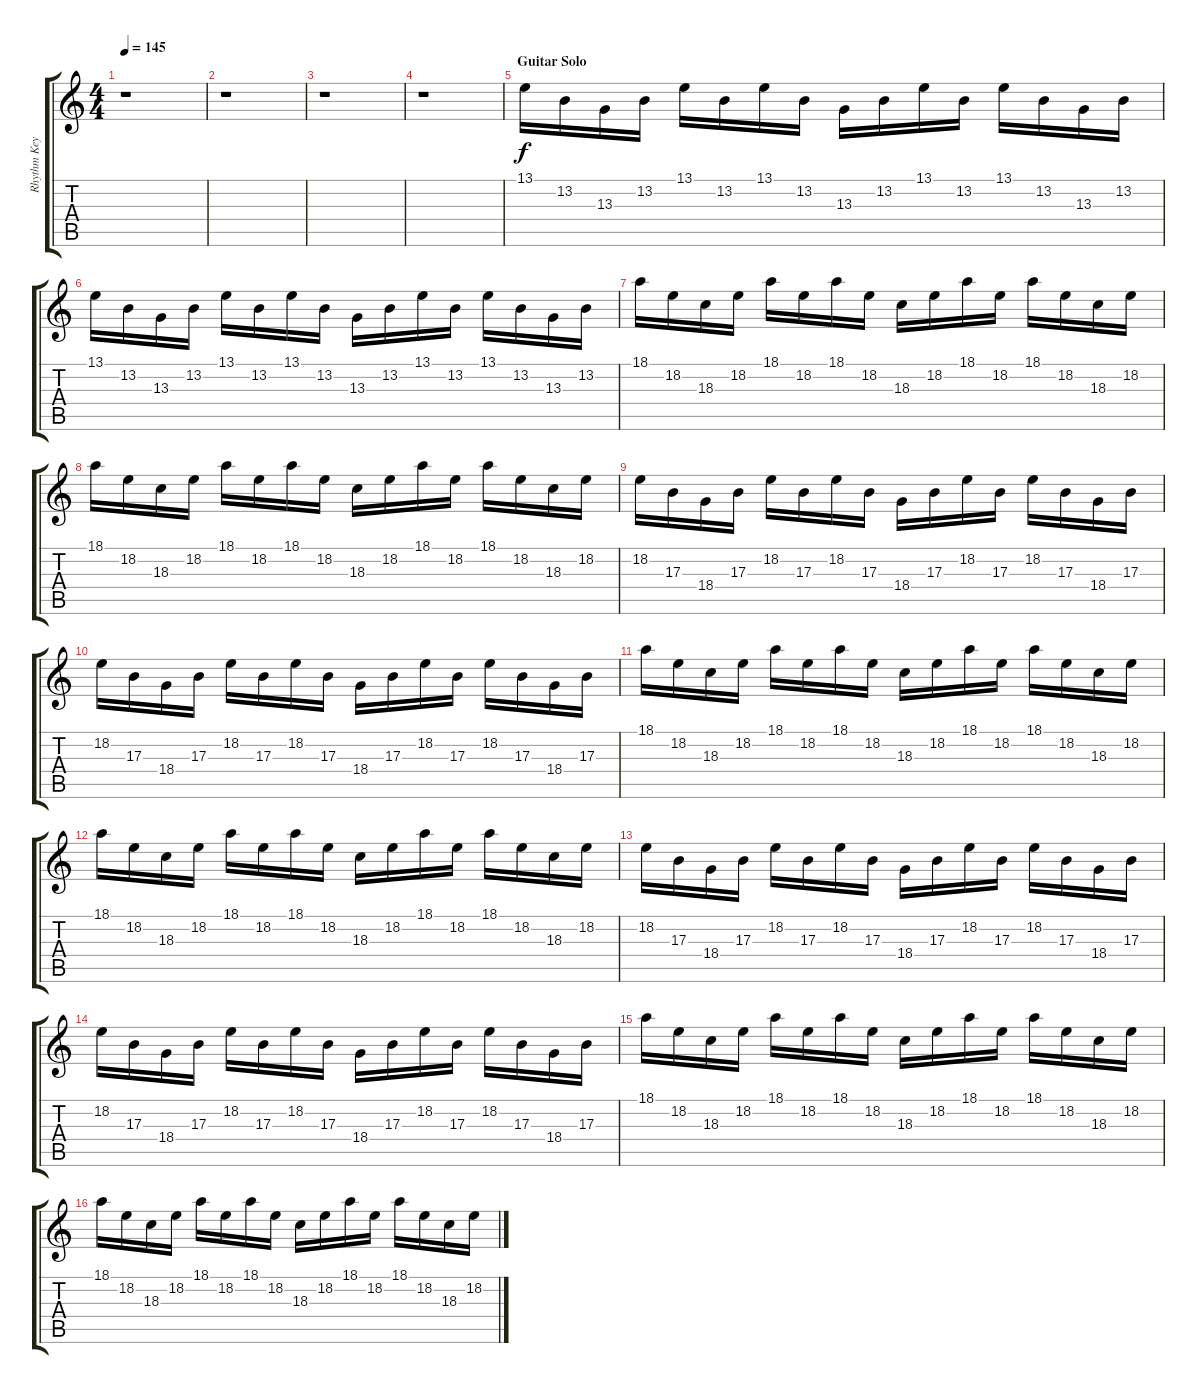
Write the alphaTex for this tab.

\track ("Rhythm Keyboard" "Rhythm Key") {instrument pad1newage}
\staff {score tabs}
\tuning (Eb4 Bb3 Gb3 Db3 Ab2 Eb2) {hide}
\ts (4 4)
\tempo 145
\clef g2
\ks c
r.1{dy f} |
r.1 |
r.1 |
r.1 |
\section ("" "Guitar Solo")
13.1.16{volume 12} 13.2.16 13.3.16 13.2.16 13.1.16 13.2.16 13.1.16 13.2.16 13.3.16 13.2.16 13.1.16 13.2.16 13.1.16 13.2.16 13.3.16 13.2.16 |
13.1.16 13.2.16 13.3.16 13.2.16 13.1.16 13.2.16 13.1.16 13.2.16 13.3.16 13.2.16 13.1.16 13.2.16 13.1.16 13.2.16 13.3.16 13.2.16 |
18.1.16 18.2.16 18.3.16 18.2.16 18.1.16 18.2.16 18.1.16 18.2.16 18.3.16 18.2.16 18.1.16 18.2.16 18.1.16 18.2.16 18.3.16 18.2.16 |
18.1.16 18.2.16 18.3.16 18.2.16 18.1.16 18.2.16 18.1.16 18.2.16 18.3.16 18.2.16 18.1.16 18.2.16 18.1.16 18.2.16 18.3.16 18.2.16 |
18.2.16 17.3.16 18.4.16 17.3.16 18.2.16 17.3.16 18.2.16 17.3.16 18.4.16 17.3.16 18.2.16 17.3.16 18.2.16 17.3.16 18.4.16 17.3.16 |
18.2.16 17.3.16 18.4.16 17.3.16 18.2.16 17.3.16 18.2.16 17.3.16 18.4.16 17.3.16 18.2.16 17.3.16 18.2.16 17.3.16 18.4.16 17.3.16 |
18.1.16 18.2.16 18.3.16 18.2.16 18.1.16 18.2.16 18.1.16 18.2.16 18.3.16 18.2.16 18.1.16 18.2.16 18.1.16 18.2.16 18.3.16 18.2.16 |
18.1.16 18.2.16 18.3.16 18.2.16 18.1.16 18.2.16 18.1.16 18.2.16 18.3.16 18.2.16 18.1.16 18.2.16 18.1.16 18.2.16 18.3.16 18.2.16 |
18.2.16 17.3.16 18.4.16 17.3.16 18.2.16 17.3.16 18.2.16 17.3.16 18.4.16 17.3.16 18.2.16 17.3.16 18.2.16 17.3.16 18.4.16 17.3.16 |
18.2.16 17.3.16 18.4.16 17.3.16 18.2.16 17.3.16 18.2.16 17.3.16 18.4.16 17.3.16 18.2.16 17.3.16 18.2.16 17.3.16 18.4.16 17.3.16 |
18.1.16 18.2.16 18.3.16 18.2.16 18.1.16 18.2.16 18.1.16 18.2.16 18.3.16 18.2.16 18.1.16 18.2.16 18.1.16 18.2.16 18.3.16 18.2.16 |
18.1.16 18.2.16 18.3.16 18.2.16 18.1.16 18.2.16 18.1.16 18.2.16 18.3.16 18.2.16 18.1.16 18.2.16 18.1.16 18.2.16 18.3.16 18.2.16
